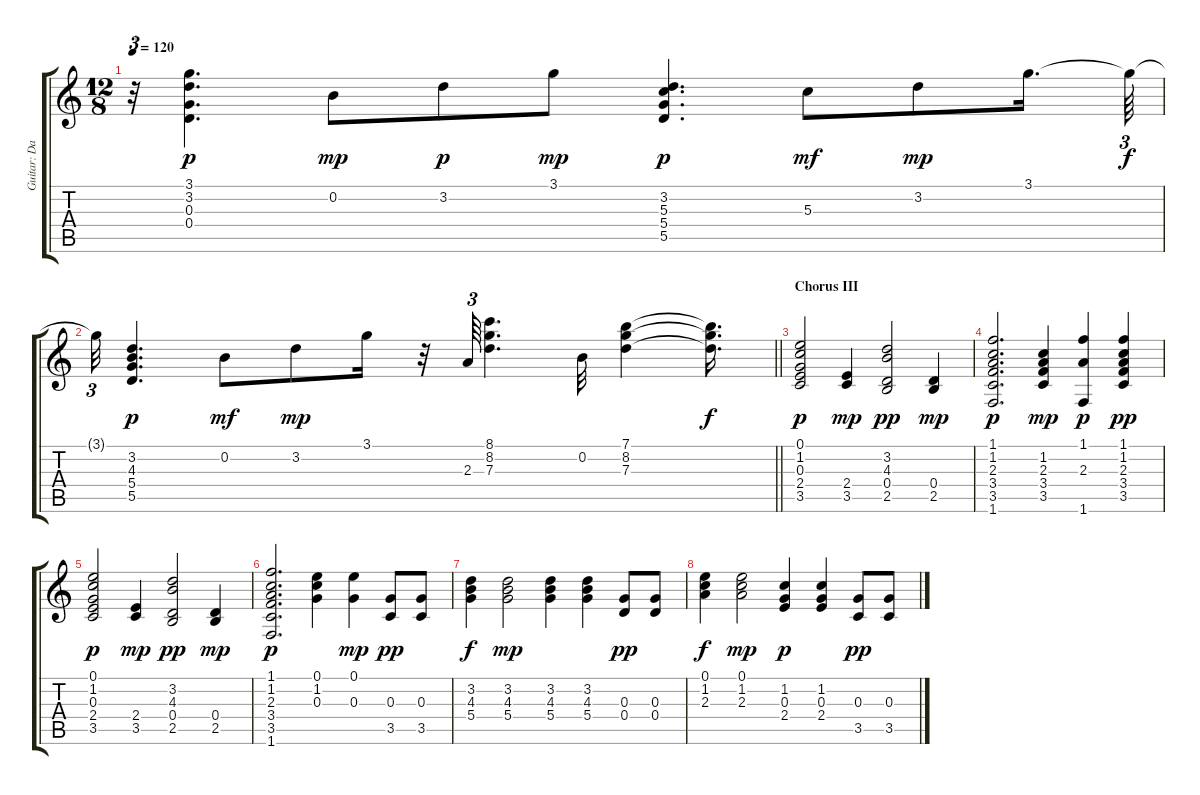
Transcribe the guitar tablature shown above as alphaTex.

\track ("Guitar: Davey" "Guitar: Da") {instrument electricguitarclean}
\staff {score tabs}
\tuning (E4 B3 G3 D3 A2 E2) {hide}
\ts (12 8)
\tempo 120
\clef g2
\ks c
r.32{tu (3 2) dy pp} (3.1 3.2 0.3 0.4).4{d dy p} 0.2.8{dy mp} 3.2.8{dy p} 3.1.8{dy mp} (3.2 5.3 5.4 5.5).4{d dy p} 5.3.8{dy mf} 3.2.8{dy mp} 3.1.16{d} 3.1{t}.64{tu (3 2) dy f} |
\barLineRight lightlight
3.1{t}.32{tu (3 2)} (3.2 4.3 5.4 5.5).4{d dy p} 0.2.8{dy mf} 3.2.8{dy mp} 3.1.16 r.32 2.3.64{tu (3 2)} (8.1 8.2 7.3).4{d} 0.2.32 (7.1 8.2 7.3).4 (7.1{t} 8.2{t} 7.3{t}).16{d dy f} |
\section ("" "Chorus III")
(0.1 1.2 0.3 2.4 3.5).2{dy p} (2.4 3.5).4{dy mp} (3.2 4.3 0.4 2.5).2{dy pp} (0.4 2.5).4{dy mp} |
(1.1 1.2 2.3 3.4 3.5 1.6).2{d dy p} (1.2 2.3 3.4 3.5).4{dy mp} (1.1 2.3 1.6).4{dy p} (1.1 1.2 2.3 3.4 3.5).4{dy pp} |
(0.1 1.2 0.3 2.4 3.5).2{dy p} (2.4 3.5).4{dy mp} (3.2 4.3 0.4 2.5).2{dy pp} (0.4 2.5).4{dy mp} |
(1.1 1.2 2.3 3.4 3.5 1.6).2{d dy p} (0.1 1.2 0.3).4 (0.1 0.3).4{dy mp} (0.3 3.5).8{dy pp} (0.3 3.5).8 |
(3.2 4.3 5.4).4{dy f} (3.2 4.3 5.4).2{dy mp} (3.2 4.3 5.4).4 (3.2 4.3 5.4).4 (0.3 0.4).8{dy pp} (0.3 0.4).8 |
(0.1 1.2 2.3).4{dy f} (0.1 1.2 2.3).2{dy mp} (1.2 0.3 2.4).4{dy p} (1.2 0.3 2.4).4 (0.3 3.5).8{dy pp} (0.3 3.5).8
